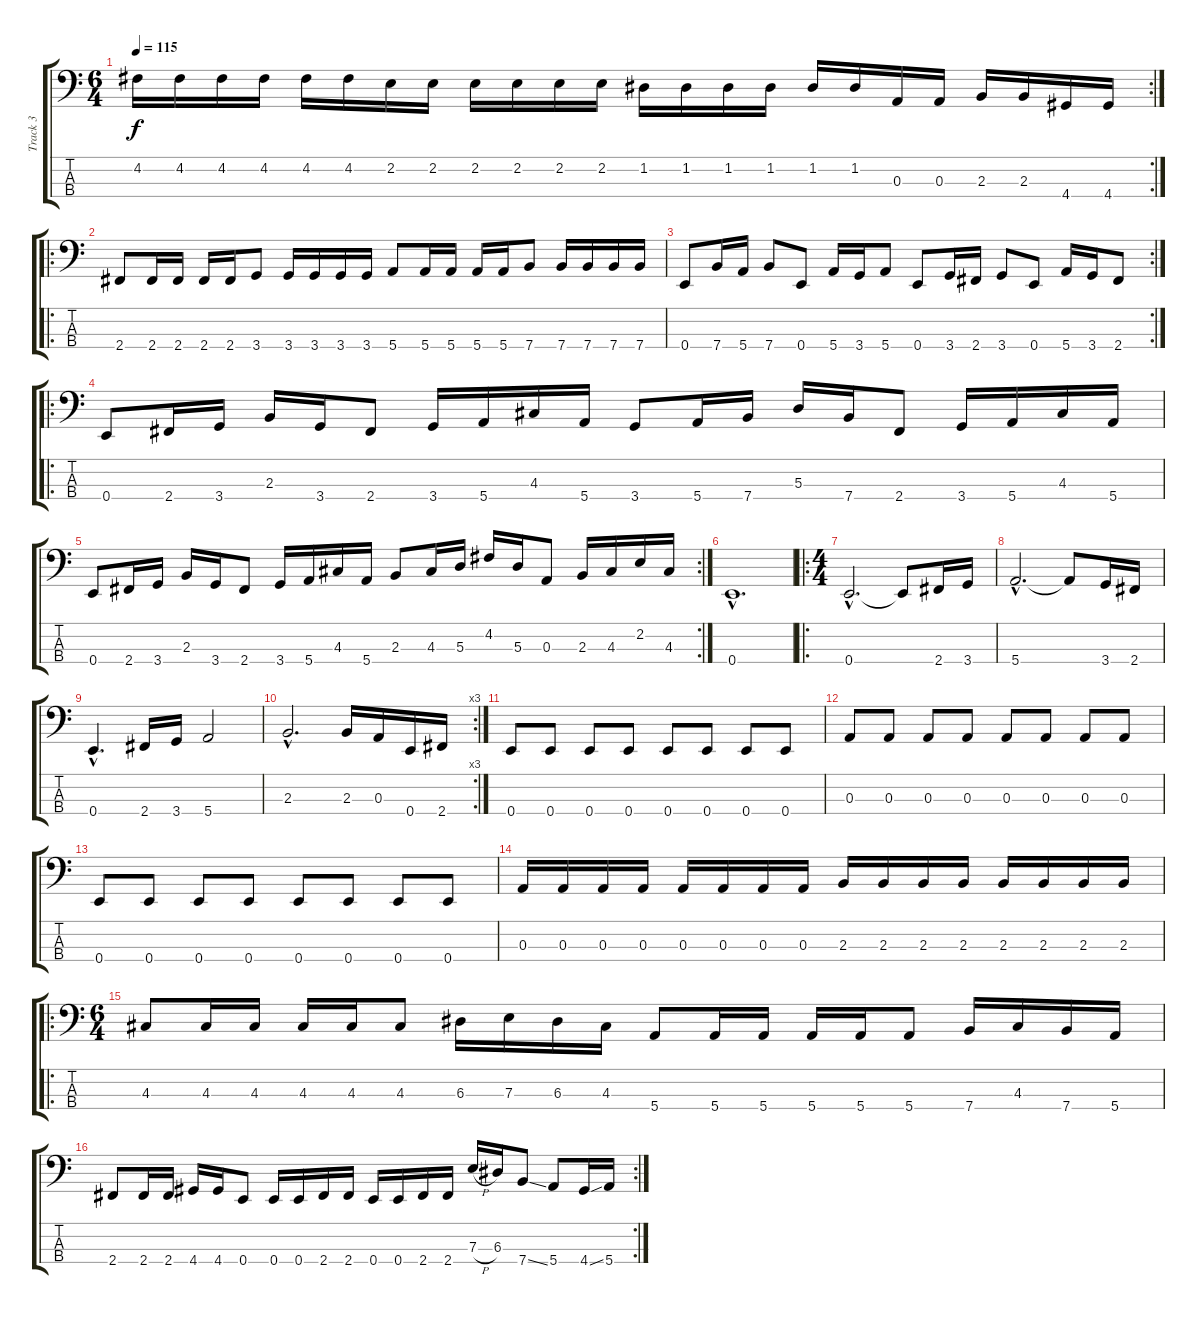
\track ("Track 3" "Track 3") {instrument electricbassfinger}
\staff {score tabs}
\tuning (G2 D2 A1 E1) {hide}
\rc 2
\ts (6 4)
\tempo 115
\clef f4
\ks c
4.2.16{dy f} 4.2.16 4.2.16 4.2.16 4.2.16 4.2.16 2.2.16 2.2.16 2.2.16 2.2.16 2.2.16 2.2.16 1.2.16 1.2.16 1.2.16 1.2.16 1.2.16 1.2.16 0.3.16 0.3.16 2.3.16 2.3.16 4.4.16 4.4.16 |
\ro
2.4.8 2.4.16 2.4.16 2.4.16 2.4.16 3.4.8 3.4.16 3.4.16 3.4.16 3.4.16 5.4.8 5.4.16 5.4.16 5.4.16 5.4.16 7.4.8 7.4.16 7.4.16 7.4.16 7.4.16 |
\rc 2
0.4.8 7.4.16 5.4.16 7.4.8 0.4.8 5.4.16 3.4.16 5.4.8 0.4.8 3.4.16 2.4.16 3.4.8 0.4.8 5.4.16 3.4.16 2.4.8 |
\ro
0.4.8 2.4.16 3.4.16 2.3.16 3.4.16 2.4.8 3.4.16 5.4.16 4.3.16 5.4.16 3.4.8 5.4.16 7.4.16 5.3.16 7.4.16 2.4.8 3.4.16 5.4.16 4.3.16 5.4.16 |
\rc 2
0.4.8 2.4.16 3.4.16 2.3.16 3.4.16 2.4.8 3.4.16 5.4.16 4.3.16 5.4.16 2.3.8 4.3.16 5.3.16 4.2.16 5.3.16 0.3.8 2.3.16 4.3.16 2.2.16 4.3.16 |
0.4{hac}.1{d} |
\ro
\ts (4 4)
0.4{hac}.2{d} 0.4{t}.8 2.4.16 3.4.16 |
5.4{hac}.2{d} 5.4{t}.8 3.4.16 2.4.16 |
0.4{hac}.4{d} 2.4.16 3.4.16 5.4.2 |
\rc 3
2.3{hac}.2{d} 2.3.16 0.3.16 0.4.16 2.4.16 |
0.4.8 0.4.8 0.4.8 0.4.8 0.4.8 0.4.8 0.4.8 0.4.8 |
0.3.8 0.3.8 0.3.8 0.3.8 0.3.8 0.3.8 0.3.8 0.3.8 |
0.4.8 0.4.8 0.4.8 0.4.8 0.4.8 0.4.8 0.4.8 0.4.8 |
0.3.16 0.3.16 0.3.16 0.3.16 0.3.16 0.3.16 0.3.16 0.3.16 2.3.16 2.3.16 2.3.16 2.3.16 2.3.16 2.3.16 2.3.16 2.3.16 |
\ro
\ts (6 4)
4.3.8 4.3.16 4.3.16 4.3.16 4.3.16 4.3.8 6.3.16 7.3.16 6.3.16 4.3.16 5.4.8 5.4.16 5.4.16 5.4.16 5.4.16 5.4.8 7.4.16 4.3.16 7.4.16 5.4.16 |
\rc 2
2.4.8 2.4.16 2.4.16 4.4.16 4.4.16 0.4.8 0.4.16 0.4.16 2.4.16 2.4.16 0.4.16 0.4.16 2.4.16 2.4.16 7.3{h}.16 6.3.16 7.4{ss}.8 5.4.8 4.4{ss}.16 5.4.16
